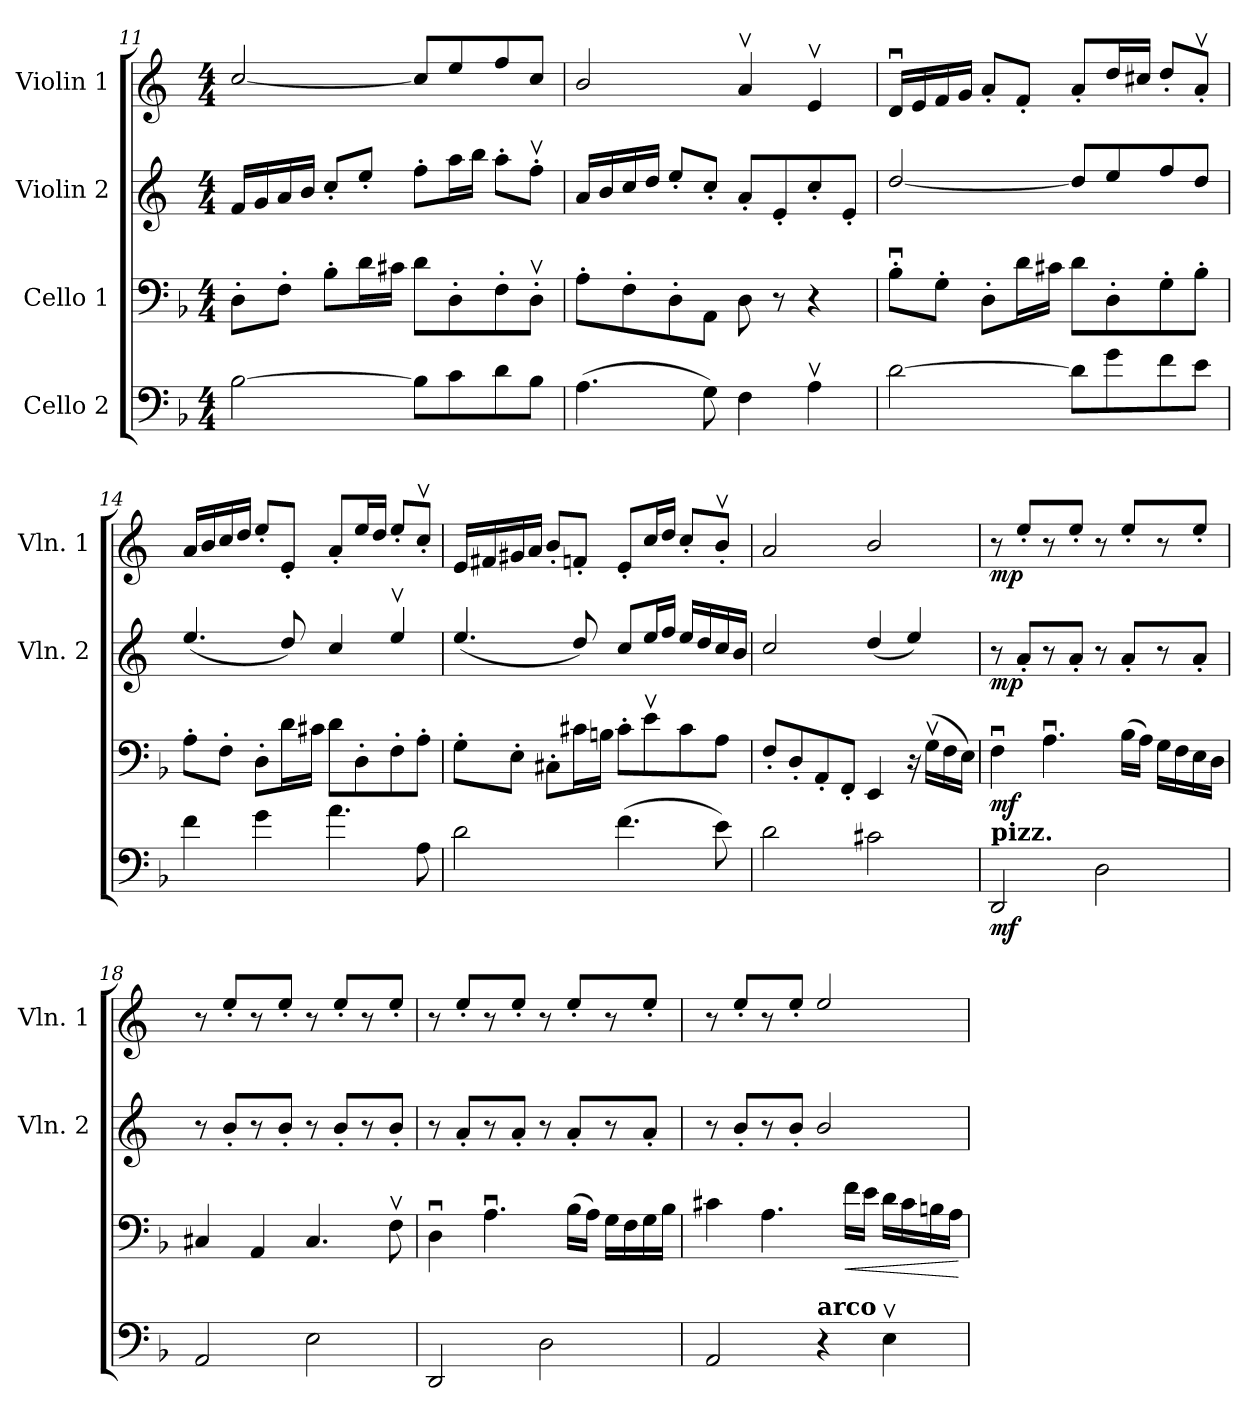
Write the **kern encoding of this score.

**kern	**dynam	**kern	**dynam	**kern	**dynam	**kern	**dynam
*part4	*part4	*part3	*part3	*part2	*part2	*part1	*part1
*staff4	*staff4	*staff3	*staff3	*staff2	*staff2	*staff1	*staff1
*I"Cello 2	*	*I"Cello 1	*	*I"Violin 2	*	*I"Violin 1	*
*	*	*	*	*I'Vln. 2	*	*I'Vln. 1	*
!!LO:PB:g=z
*clefF4	*	*clefF4	*	*clefG2	*	*clefG2	*
*	*	*	*	*ITrd4c7	*	*ITrd4c7	*
*k[b-]	*	*k[b-]	*	*k[b-]	*	*k[b-]	*
*d:	*	*d:	*	*d:	*	*d:	*
*M4/4	*	*M4/4	*	*M4/4	*	*M4/4	*
=11	=11	=11	=11	=11	=11	=11	=11
[2B-\	.	8D'>\L	.	16B-/LL	.	[2f/	.
.	.	.	.	16c/	.	.	.
.	.	8F'>\J	.	16d/	.	.	.
.	.	.	.	16e/JJ	.	.	.
.	.	8B-'>\L	.	8f'</L	.	.	.
.	.	16d\L	.	8a'</J	.	.	.
.	.	16c#X\JJ	.	.	.	.	.
8B-\L]	.	8d\L	.	8b-'>\L	.	8f/L]	.
8c\	.	8D'>\	.	16dd\L	.	8a/	.
.	.	.	.	16ee\JJ	.	.	.
8d\	.	8F'>\	.	8dd'>\L	.	8b-/	.
8B-\J	.	8Dv>'>\J	.	8b-v>'>\J	.	8f/J	.
=12	=12	=12	=12	=12	=12	=12	=12
(>4.A\	.	8A'>\L	.	16d/LL	.	2e/	.
.	.	.	.	16e/	.	.	.
.	.	8F'>\	.	16f/	.	.	.
.	.	.	.	16g/JJ	.	.	.
.	.	8D'>\	.	8a'</L	.	.	.
8G\)	.	8AA\J	.	8f'</J	.	.	.
4F\	.	8D\	.	8d'</L	.	4dv>/	.
.	.	8r	.	8A'</	.	.	.
4Av>\	.	4r	.	8f'</	.	4Av>/	.
.	.	.	.	8A'</J	.	.	.
=13	=13	=13	=13	=13	=13	=13	=13
[2d\	.	8B-u>'>\L	.	[2g/	.	16Gu>/LL	.
.	.	.	.	.	.	16A/	.
.	.	8G'>\J	.	.	.	16B-/	.
.	.	.	.	.	.	16c/JJ	.
.	.	8D'>\L	.	.	.	8d'</L	.
.	.	16d\L	.	.	.	8B-'</J	.
.	.	16c#X\JJ	.	.	.	.	.
8d\L]	.	8d\L	.	8g/L]	.	8d'</L	.
8g\	.	8D'>\	.	8a/	.	16g/L	.
.	.	.	.	.	.	16f#X/JJ	.
8f\	.	8G'>\	.	8b-/	.	8g'</L	.
8e\J	.	8B-'>\J	.	8g/J	.	8dv>'</J	.
!!LO:LB:g=z
=14	=14	=14	=14	=14	=14	=14	=14
4f\	.	8A'>\L	.	(<4.a/	.	16d/LL	.
.	.	.	.	.	.	16e/	.
.	.	8F'>\J	.	.	.	16f/	.
.	.	.	.	.	.	16g/JJ	.
4g\	.	8D'>\L	.	.	.	8a'</L	.
.	.	16d\L	.	8g/)	.	8A'</J	.
.	.	16c#X\JJ	.	.	.	.	.
4.a\	.	8d\L	.	4f/	.	8d'</L	.
.	.	8D'>\	.	.	.	16a/L	.
.	.	.	.	.	.	16g/JJ	.
.	.	8F'>\	.	4av>/	.	8a'</L	.
8A\	.	8A'>\J	.	.	.	8fv>'</J	.
=15	=15	=15	=15	=15	=15	=15	=15
2d\	.	8G'>\L	.	(<4.a/	.	16A/LL	.
.	.	.	.	.	.	16Bn/	.
.	.	8E'>\J	.	.	.	16c#X/	.
.	.	.	.	.	.	16d/JJ	.
.	.	8C#X'>\L	.	.	.	8e'</L	.
.	.	16c#X\L	.	8g/)	.	8B-X'</J	.
.	.	16Bn\JJ	.	.	.	.	.
(>4.f\	.	8c#'>\L	.	8f/L	.	8A'</L	.
.	.	8ev>\	.	16a/L	.	16f/L	.
.	.	.	.	16b-/JJ	.	16g/JJ	.
.	.	8c#\	.	16a/LL	.	8f'</L	.
.	.	.	.	16g/	.	.	.
8e\)	.	8A\J	.	16f/	.	8ev>'</J	.
.	.	.	.	16e/JJ	.	.	.
=16	=16	=16	=16	=16	=16	=16	=16
2d\	.	8F'</L	.	2f/	.	2d/	.
.	.	8D'</	.	.	.	.	.
.	.	8AA'</	.	.	.	.	.
.	.	8FF'</J	.	.	.	.	.
2c#X\	.	4EE/	.	(<4g/	.	2e/	.
.	.	16r	.	4a/)	.	.	.
.	.	(>16Gv>\LL	.	.	.	.	.
.	.	16F\	.	.	.	.	.
.	.	16E\JJ)	.	.	.	.	.
!!LO:PB:g=z
=17	=17	=17	=17	=17	=17	=17	=17
!LO:TX:a:B:t=pizz.	!	!	!	!	!	!	!
!	!LO:DY:b	!	!LO:DY:b	!	!LO:DY:b	!	!LO:DY:b
2DD/	mf	4Fu>\	mf	8r	mp	8r	mp
.	.	.	.	8d'</L	.	8a'</L	.
.	.	4.Au>\	.	8r	.	8r	.
.	.	.	.	8d'</J	.	8a'</J	.
2D\	.	.	.	8r	.	8r	.
.	.	(>16B-\LL	.	8d'</L	.	8a'</L	.
.	.	16A\JJ)	.	.	.	.	.
.	.	16G\LL	.	8r	.	8r	.
.	.	16F\	.	.	.	.	.
.	.	16E\	.	8d'</J	.	8a'</J	.
.	.	16D\JJ	.	.	.	.	.
=18	=18	=18	=18	=18	=18	=18	=18
2AA/	.	4C#X/	.	8r	.	8r	.
.	.	.	.	8e'</L	.	8a'</L	.
.	.	4AA/	.	8r	.	8r	.
.	.	.	.	8e'</J	.	8a'</J	.
2E\	.	4.C#/	.	8r	.	8r	.
.	.	.	.	8e'</L	.	8a'</L	.
.	.	.	.	8r	.	8r	.
.	.	8Fv>\	.	8e'</J	.	8a'</J	.
=19	=19	=19	=19	=19	=19	=19	=19
2DD/	.	4Du>\	.	8r	.	8r	.
.	.	.	.	8d'</L	.	8a'</L	.
.	.	4.Au>\	.	8r	.	8r	.
.	.	.	.	8d'</J	.	8a'</J	.
2D\	.	.	.	8r	.	8r	.
.	.	(>16B-\LL	.	8d'</L	.	8a'</L	.
.	.	16A\JJ)	.	.	.	.	.
.	.	16G\LL	.	8r	.	8r	.
.	.	16F\	.	.	.	.	.
.	.	16G\	.	8d'</J	.	8a'</J	.
.	.	16B-\JJ	.	.	.	.	.
!!LO:LB:g=z
=20	=20	=20	=20	=20	=20	=20	=20
2AA/	.	4c#X\	.	8r	.	8r	.
.	.	.	.	8e'</L	.	8a'</L	.
.	.	4.A\	.	8r	.	8r	.
.	.	.	.	8e'</J	.	8a'</J	.
!LO:TX:a:B:t=arco	!	!	!	!	!	!	!
4r	.	.	.	2e/	.	2a/	.
!	!	!	!LO:HP:b	!	!	!	!
.	.	16f\LL	<	.	.	.	.
.	.	16e\JJ	.	.	.	.	.
4Ev>\	.	16d\LL	.	.	.	.	.
.	.	16c#\	.	.	.	.	.
.	.	16Bn\	.	.	.	.	.
.	.	16A\JJ	.	.	.	.	.
.	.	.	[	.	.	.	.
=	=	=	=	=	=	=	=
*-	*-	*-	*-	*-	*-	*-	*-
